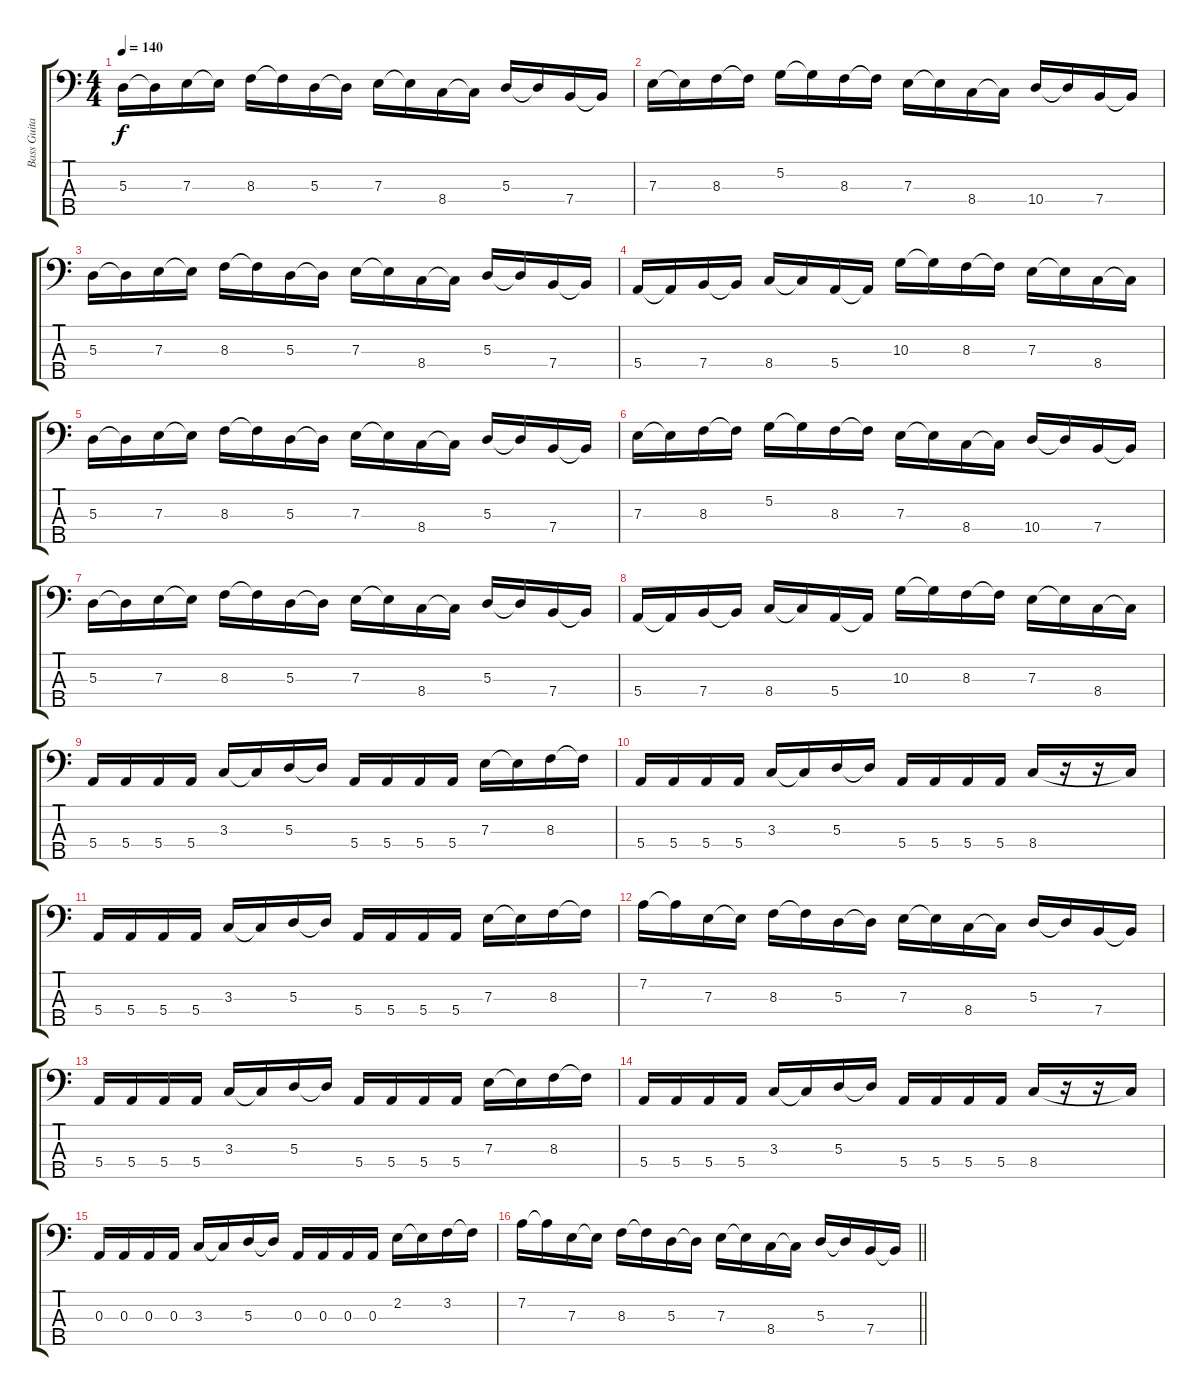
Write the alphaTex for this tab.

\track ("Bass Guitar" "Bass Guita") {instrument electricbassfinger}
\staff {score tabs}
\tuning (G2 D2 A1 E1 B0) {hide}
\ts (4 4)
\tempo 140
\clef f4
\ks c
5.3.16{dy f instrument electricbassfinger} 5.3{t}.16 7.3.16 7.3{t}.16 8.3.16 8.3{t}.16 5.3.16 5.3{t}.16 7.3.16 7.3{t}.16 8.4.16 8.4{t}.16 5.3.16 5.3{t}.16 7.4.16 7.4{t}.16 |
7.3.16 7.3{t}.16 8.3.16 8.3{t}.16 5.2.16 5.2{t}.16 8.3.16 8.3{t}.16 7.3.16 7.3{t}.16 8.4.16 8.4{t}.16 10.4.16 10.4{t}.16 7.4.16 7.4{t}.16 |
5.3.16 5.3{t}.16 7.3.16 7.3{t}.16 8.3.16 8.3{t}.16 5.3.16 5.3{t}.16 7.3.16 7.3{t}.16 8.4.16 8.4{t}.16 5.3.16 5.3{t}.16 7.4.16 7.4{t}.16 |
5.4.16 5.4{t}.16 7.4.16 7.4{t}.16 8.4.16 8.4{t}.16 5.4.16 5.4{t}.16 10.3.16 10.3{t}.16 8.3.16 8.3{t}.16 7.3.16 7.3{t}.16 8.4.16 8.4{t}.16 |
5.3.16 5.3{t}.16 7.3.16 7.3{t}.16 8.3.16 8.3{t}.16 5.3.16 5.3{t}.16 7.3.16 7.3{t}.16 8.4.16 8.4{t}.16 5.3.16 5.3{t}.16 7.4.16 7.4{t}.16 |
7.3.16 7.3{t}.16 8.3.16 8.3{t}.16 5.2.16 5.2{t}.16 8.3.16 8.3{t}.16 7.3.16 7.3{t}.16 8.4.16 8.4{t}.16 10.4.16 10.4{t}.16 7.4.16 7.4{t}.16 |
5.3.16 5.3{t}.16 7.3.16 7.3{t}.16 8.3.16 8.3{t}.16 5.3.16 5.3{t}.16 7.3.16 7.3{t}.16 8.4.16 8.4{t}.16 5.3.16 5.3{t}.16 7.4.16 7.4{t}.16 |
5.4.16 5.4{t}.16 7.4.16 7.4{t}.16 8.4.16 8.4{t}.16 5.4.16 5.4{t}.16 10.3.16 10.3{t}.16 8.3.16 8.3{t}.16 7.3.16 7.3{t}.16 8.4.16 8.4{t}.16 |
5.4.16 5.4.16 5.4.16 5.4.16 3.3.16 3.3{t}.16 5.3.16 5.3{t}.16 5.4.16 5.4.16 5.4.16 5.4.16 7.3.16 7.3{t}.16 8.3.16 8.3{t}.16 |
5.4.16 5.4.16 5.4.16 5.4.16 3.3.16 3.3{t}.16 5.3.16 5.3{t}.16 5.4.16 5.4.16 5.4.16 5.4.16 8.4.16 r.16 r.16 8.4{t}.16 |
5.4.16 5.4.16 5.4.16 5.4.16 3.3.16 3.3{t}.16 5.3.16 5.3{t}.16 5.4.16 5.4.16 5.4.16 5.4.16 7.3.16 7.3{t}.16 8.3.16 8.3{t}.16 |
7.2.16 7.2{t}.16 7.3.16 7.3{t}.16 8.3.16 8.3{t}.16 5.3.16 5.3{t}.16 7.3.16 7.3{t}.16 8.4.16 8.4{t}.16 5.3.16 5.3{t}.16 7.4.16 7.4{t}.16 |
5.4.16 5.4.16 5.4.16 5.4.16 3.3.16 3.3{t}.16 5.3.16 5.3{t}.16 5.4.16 5.4.16 5.4.16 5.4.16 7.3.16 7.3{t}.16 8.3.16 8.3{t}.16 |
5.4.16 5.4.16 5.4.16 5.4.16 3.3.16 3.3{t}.16 5.3.16 5.3{t}.16 5.4.16 5.4.16 5.4.16 5.4.16 8.4.16 r.16 r.16 8.4{t}.16 |
0.3.16 0.3.16 0.3.16 0.3.16 3.3.16 3.3{t}.16 5.3.16 5.3{t}.16 0.3.16 0.3.16 0.3.16 0.3.16 2.2.16 2.2{t}.16 3.2.16 3.2{t}.16 |
\barLineRight lightlight
7.2.16 7.2{t}.16 7.3.16 7.3{t}.16 8.3.16 8.3{t}.16 5.3.16 5.3{t}.16 7.3.16 7.3{t}.16 8.4.16 8.4{t}.16 5.3.16 5.3{t}.16 7.4.16 7.4{t}.16
